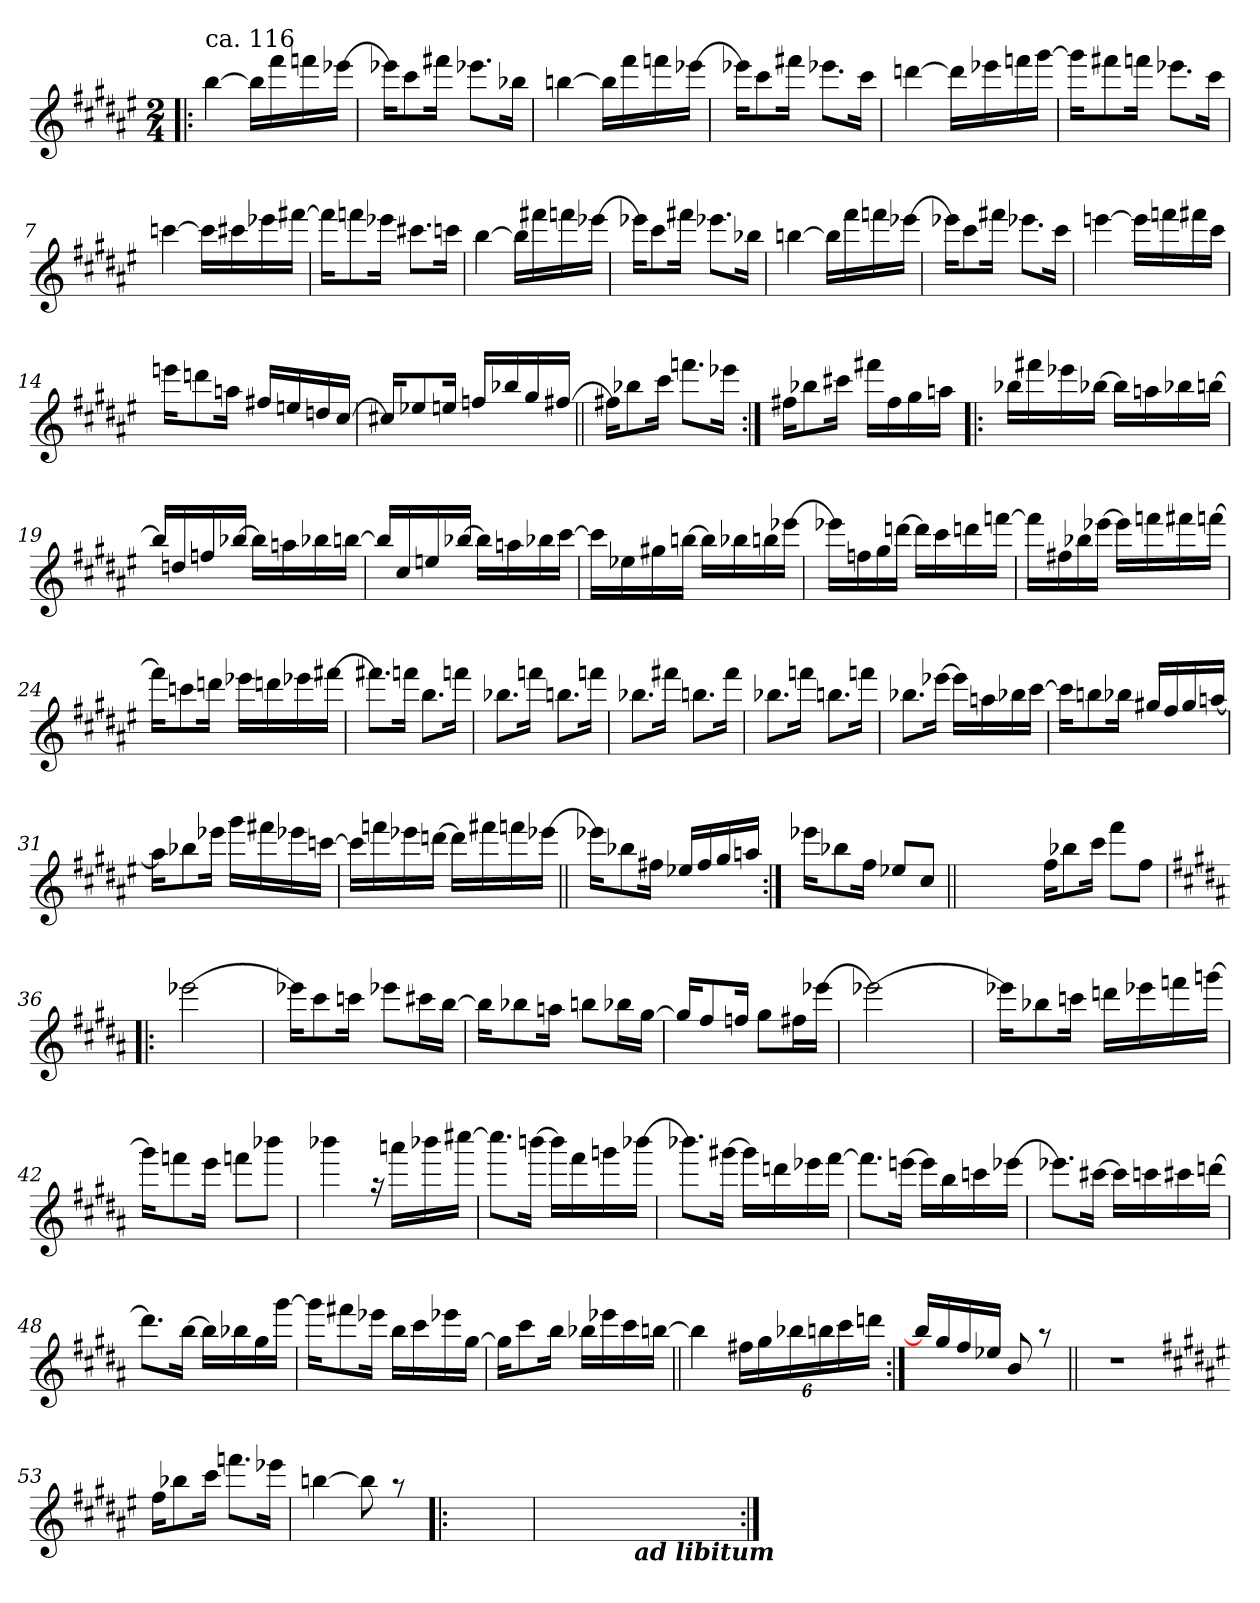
**kern
*part1
*staff1
*clefG2
*k[f#c#g#d#a#e#]
*F#:
*M2/4
=1!|:
*^
!LO:TX:a:t=ca. 116	!
[<4bb\	4ryy
16bb\LL]	4ryy
16fff#\	.
16fffn\	.
[<16eee-X\JJ	.
=2	=2
16eee-X\KL]	4ryy
8ccc#\	.
16fff#X\Jk	.
8.eee-X\L	4ryy
16bb-X\Jk	.
=3	=3
[<4bbn\	4ryy
16bb\LL]	4ryy
16fff#\	.
16fffn\	.
[<16eee-X\JJ	.
=4	=4
16eee-X\KL]	2ryy
8ccc#\	.
16fff#X\Jk	.
8.eee-X\L	.
16ccc#\Jk	.
!!LO:LB:g=z	!!
=5	=5
[<4dddn\	2ryy
16ddd\LL]	.
16eee-X\	.
16fffn\	.
[<16ggg#\JJ	.
=6	=6
16ggg#\KL]	2ryy
8fff#X\	.
16fffn\Jk	.
8.eee-X\L	.
16ccc#\Jk	.
=7	=7
[<4cccn\	2ryy
16ccc\LL]	.
16ccc#X\	.
16eee-X\	.
[<16fff#X\JJ	.
=8	=8
16fff#\KL]	4ryy
8fffn\	.
16eee-X\Jk	.
8.ccc#X\L	4ryy
16cccn\Jk	.
!!LO:LB:g=z	!!
=9	=9
[<4bb\	4ryy
16bb\LL]	4ryy
16fff#X\	.
16fffn\	.
[<16eee-X\JJ	.
=10	=10
16eee-X\KL]	4ryy
8ccc#\	.
16fff#X\Jk	.
8.eee-X\L	4ryy
16bb-X\Jk	.
=11	=11
[<4bbn\	4ryy
16bb\LL]	4ryy
16fff#\	.
16fffn\	.
[<16eee-X\JJ	.
=12	=12
16eee-X\KL]	2ryy
8ccc#\	.
16fff#X\Jk	.
8.eee-X\L	.
16ccc#\Jk	.
!!LO:LB:g=z	!!
=13	=13
[<4eeen\	2ryy
16eee\LL]	.
16fffn\	.
16fff#X\	.
16ccc#\JJ	.
=14	=14
16eeen\KL	2ryy
8dddn\	.
16aan\Jk	.
16ff#X/LL	.
16een/	.
16ddn/	.
[>16cc#/JJ	.
=15	=15
16cc#X/KL]	2ryy
8ee-X/	.
16een/Jk	.
16ffn/LL	.
16bb-X/	.
16gg#/	.
[>16ff#X/JJ	.
=16||	=16||
16ff#X\KL]	4ryy
8bb-X\	.
16ccc#\Jk	.
8.fffn\L	4ryy
16eee-X\Jk	.
!!LO:LB:g=z	!!
=17:|!	=17:|!
16ff#X\KL	4ryy
8bb-X\	.
16ccc#X\Jk	.
16fff#X\LL	4ryy
16ff#\	.
16gg#\	.
16aan\JJ	.
=18!|:	=18!|:
16bb-X\LL	2ryy
16fff#X\	.
16eee-X\	.
[<16bb-X\JJ	.
16bb-\LL]	.
16aan\	.
16bb-X\	.
[<16bbn\JJ	.
=19	=19
16bbn/LL]	2ryy
16ddn/	.
16ffn/	.
[>16bb-X/JJ	.
16bb-\LL]	.
16aan\	.
16bb-X\	.
[<16bbn\JJ	.
!!LO:LB:g=z	!!
=20	=20
16bbn/LL]	2ryy
16cc#/	.
16een/	.
[>16bb-X/JJ	.
16bb-\LL]	.
16aan\	.
16bb-X\	.
[<16ccc#\JJ	.
=21	=21
16ccc#\LL]	2ryy
16ee-X\	.
16gg#X\	.
[<16bbn\JJ	.
16bb\LL]	.
16bb-X\	.
16bbn\	.
[<16eee-X\JJ	.
=22	=22
16eee-X\LL]	4ryy
16ffn\	.
16gg#\	.
[<16dddn\JJ	.
16ddd\LL]	4ryy
16ccc#\	.
16dddn\	.
[<16fffn\JJ	.
=23	=23
16fffn\LL]	2ryy
16ff#X\	.
16bb-X\	.
[<16eee-X\JJ	.
16eee-\LL]	.
16fffn\	.
16fff#X\	.
[<16fffn\JJ	.
!!LO:LB:g=z	!!
=24	=24
16fffn\KL]	2ryy
8cccn\	.
16dddn\Jk	.
16eee-X\LL	.
16dddn\	.
16eee-X\	.
[<16fff#X\JJ	.
=25	=25
8.fff#X\L]	4ryy
16fffn\Jk	.
8.bb\L	4ryy
16fffn\Jk	.
=26	=26
8.bb-X\L	4ryy
16fffn\Jk	.
8.bbn\L	4ryy
16fffn\Jk	.
=27	=27
8.bb-X\L	4ryy
16fff#X\Jk	.
8.bbn\L	4ryy
16fff#\Jk	.
!!LO:LB:g=z	!!
=28	=28
8.bb-X\L	4ryy
16fffn\Jk	.
8.bbn\L	4ryy
16fffn\Jk	.
=29	=29
8.bb-X\L	4ryy
[<16eee-X\Jk	.
16eee-\LL]	4ryy
16aan\	.
16bb-X\	.
[<16ccc#\JJ	.
=30	=30
16ccc#\KL]	4ryy
8bbn\	.
16bb-X\Jk	.
16gg#X/LL	4ryy
16ff#/	.
16gg#/	.
[>16aan/JJ	.
=31	=31
16aan\KL]	4ryy
8bb-X\	.
16eee-X\Jk	.
16ggg#\LL	4ryy
16fff#X\	.
16eee-X\	.
[<16cccn\JJ	.
!!LO:PB:g=z	!!
=32	=32
16cccn\LL]	4ryy
16fffn\	.
16eee-X\	.
[<16dddn\JJ	.
16ddd\LL]	4ryy
16fff#X\	.
16fffn\	.
[<16eee-X\JJ	.
=33||	=33||
16eee-X\KL]	2ryy
8bb-X\	.
16ff#X\Jk	.
16ee-X/LL	.
16ff#/	.
16gg#/	.
16aan/JJ	.
=34:|!	=34:|!
16eee-X\KL	4ryy
8bb-X\	.
16ff#\Jk	.
8ee-X/L	4ryy
8cc#/J	.
*v	*v
=34X341||
2ryy
!!LO:LB:g=z
=35-
*^
16ff#\KL	4ryy
8bb-X\	.
16ccc#\Jk	.
8fff#\L	4ryy
8ff#\J	.
=36!|:	=36!|:
*k[f#c#g#d#a#]	*
*B:	*
[>2eee-X\	2ryy
=37	=37
16eee-X\KL]	4ryy
8ccc#\	.
16cccn\Jk	.
8eee-X\L	4ryy
16ccc#X\L	.
[<16bb\JJ	.
=38	=38
16bb\KL]	4ryy
8bb-X\	.
16aan\Jk	.
8bbn\L	4ryy
16bb-X\L	.
[<16gg#\JJ	.
!!LO:LB:g=z	!!
=39	=39
16gg#/KL]	2ryy
8ff#/	.
16ffn/Jk	.
8gg#\L	.
16ff#X\L	.
[<16eee-X\JJ	.
=40	=40
2eee-X\_	4ryy
.	4ryy
=41	=41
16eee-X\KL]	4ryy
8bb-X\	.
16cccn\Jk	.
16dddn\LL	4ryy
16eee-X\	.
16fffn\	.
[<16gggn\JJ	.
=42	=42
16gggn\KL]	4ryy
8fffn\	.
16eee\Jk	.
8fffn\L	4ryy
8bbb-X\J	.
!!LO:LB:g=z	!!
=43	=43
4bbb-X\	4ryy
16raa	4ryy
16aaan\LL	.
16bbb-X\	.
[<16cccc#X\JJ	.
=44	=44
8.cccc#\L]	4ryy
[<16bbbn\Jk	.
16bbb\LL]	4ryy
16fff#\	.
16gggn\	.
[<16bbb-X\JJ	.
=45	=45
8.bbb-X\L]	4ryy
[<16ggg#X\Jk	.
16ggg#\LL]	4ryy
16dddn\	.
16eee-X\	.
[<16fff#\JJ	.
=46	=46
8.fff#\L]	4ryy
[<16eeen\Jk	.
16eee\LL]	4ryy
16bb\	.
16cccn\	.
[<16eee-X\JJ	.
!!LO:LB:g=z	!!
=47	=47
8.eee-X\L]	4ryy
[<16ccc#X\Jk	.
16ccc#\LL]	4ryy
16cccn\	.
16ccc#X\	.
[<16dddn\JJ	.
=48	=48
8.dddn\L]	2ryy
[<16bb\Jk	.
16bb\LL]	.
16bb-X\	.
16gg#\	.
[<16ggg#\JJ	.
=49	=49
16ggg#\KL]	4ryy
8fff#X\	.
16eee-X\Jk	.
16bb\LL	4ryy
16ccc#\	.
16eee-X\	.
[<16gg#\JJ	.
=50	=50
16gg#\KL]	4ryy
8ccc#\	.
16bb\Jk	.
16bb-X\LL	4ryy
16eee-X\	.
16ccc#\	.
[<16bbn\JJ	.
!!LO:LB:g=z	!!
=51||	=51||
4bbn\]	4ryy
24ff#X\LL	4ryy
24gg#\	.
24bb-X\	.
24bbn\	.
24ccc#\	.
24dddn\JJ	.
=52:|!	=52:|!
16bbn/LL]	2ryy
16gg#/	.
16ff#/	.
16ee-X/JJ	.
8b/	.
8raa	.
*v	*v
=52X522||
2r
!!LO:LB:g=z
=53-
*k[f#c#g#d#a#e#]
*F#:
*^
16ff#\KL	4ryy
8bb-X\	.
16ccc#\Jk	.
8.fffn\L	4ryy
16eee-X\Jk	.
=54	=54
[<4bbn\	4ryy
8bb\]	4ryy
8raa	.
*v	*v
=55!|:
4ryy
4ryy
=56
*^
4ryy	6ryy
.	12ryy
4ryy	24ryy
.	48ryy
.	192ryy
!	!LO:TX:b:Bi:t=ad libitum
.	6ryy
.	96.ryy
*v	*v
=:|!
*-
